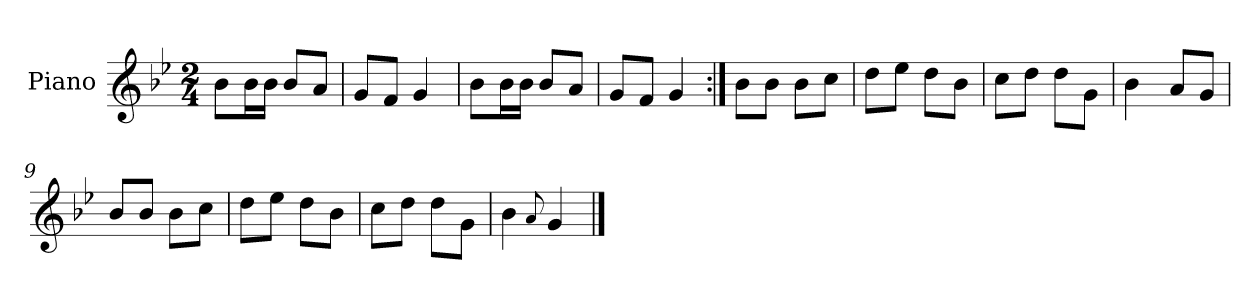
**kern
*part1
*staff1
*I"Piano
*I'Pno.
*clefG2
*k[b-e-]
*M2/4
=1
8b-\L
16b-\L
16b-\JJ
8b-/L
8a/J
=2
8g/L
8f/J
4g/
=3
8b-\L
16b-\L
16b-\JJ
8b-/L
8a/J
=4
8g/L
8f/J
4g/
=5:|!
8b-\L
8b-\J
8b-\L
8cc\J
=6
8dd\L
8ee-\J
8dd\L
8b-\J
=7
8cc\L
8dd\J
8dd\L
8g\J
=8
4b-\
8a/L
8g/J
!!LO:LB:g=z
=9
8b-/L
8b-/J
8b-\L
8cc\J
=10
8dd\L
8ee-\J
8dd\L
8b-\J
=11
8cc\L
8dd\J
8dd\L
8g\J
=12
4b-\
8qqa/
4g/
==
*-
